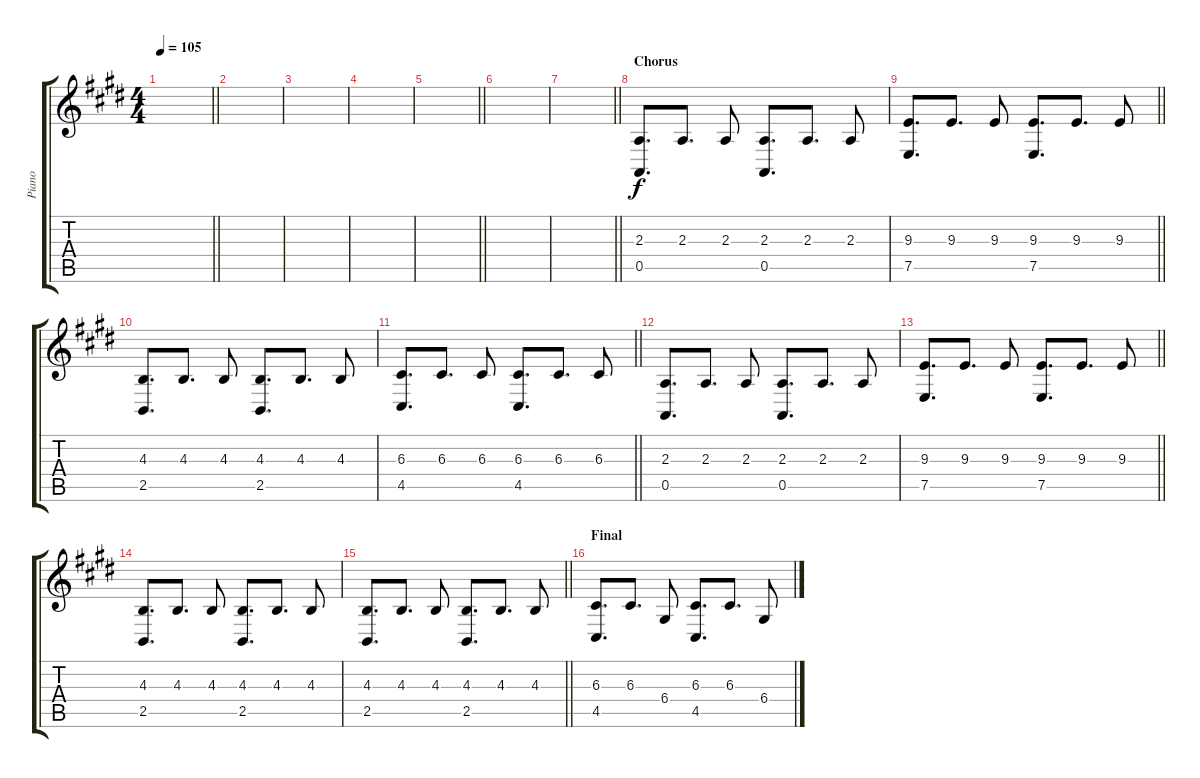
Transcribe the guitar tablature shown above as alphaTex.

\track ("Piano" "Piano") {instrument electricgrandpiano}
\staff {score tabs}
\tuning (E4 B3 G3 D3 A2 E2) {hide}
\ts (4 4)
\tempo 105
\clef g2
\barLineRight lightlight
\ks c#minor
|
|
|
|
\barLineRight lightlight
|
|
\barLineRight lightlight
|
\section ("" "Chorus")
(2.3 0.5).8{d} 2.3.8{d} 2.3.8 (2.3 0.5).8{d} 2.3.8{d} 2.3.8 |
\barLineRight lightlight
(9.3 7.5).8{d} 9.3.8{d} 9.3.8 (9.3 7.5).8{d} 9.3.8{d} 9.3.8 |
(4.3 2.5).8{d} 4.3.8{d} 4.3.8 (4.3 2.5).8{d} 4.3.8{d} 4.3.8 |
\barLineRight lightlight
(6.3 4.5).8{d} 6.3.8{d} 6.3.8 (6.3 4.5).8{d} 6.3.8{d} 6.3.8 |
(2.3 0.5).8{d} 2.3.8{d} 2.3.8 (2.3 0.5).8{d} 2.3.8{d} 2.3.8 |
\barLineRight lightlight
(9.3 7.5).8{d} 9.3.8{d} 9.3.8 (9.3 7.5).8{d} 9.3.8{d} 9.3.8 |
(4.3 2.5).8{d} 4.3.8{d} 4.3.8 (4.3 2.5).8{d} 4.3.8{d} 4.3.8 |
\barLineRight lightlight
(4.3 2.5).8{d} 4.3.8{d} 4.3.8 (4.3 2.5).8{d} 4.3.8{d} 4.3.8 |
\section ("" "Final")
(6.3 4.5).8{d} 6.3.8{d} 6.4.8 (6.3 4.5).8{d} 6.3.8{d} 6.4.8
